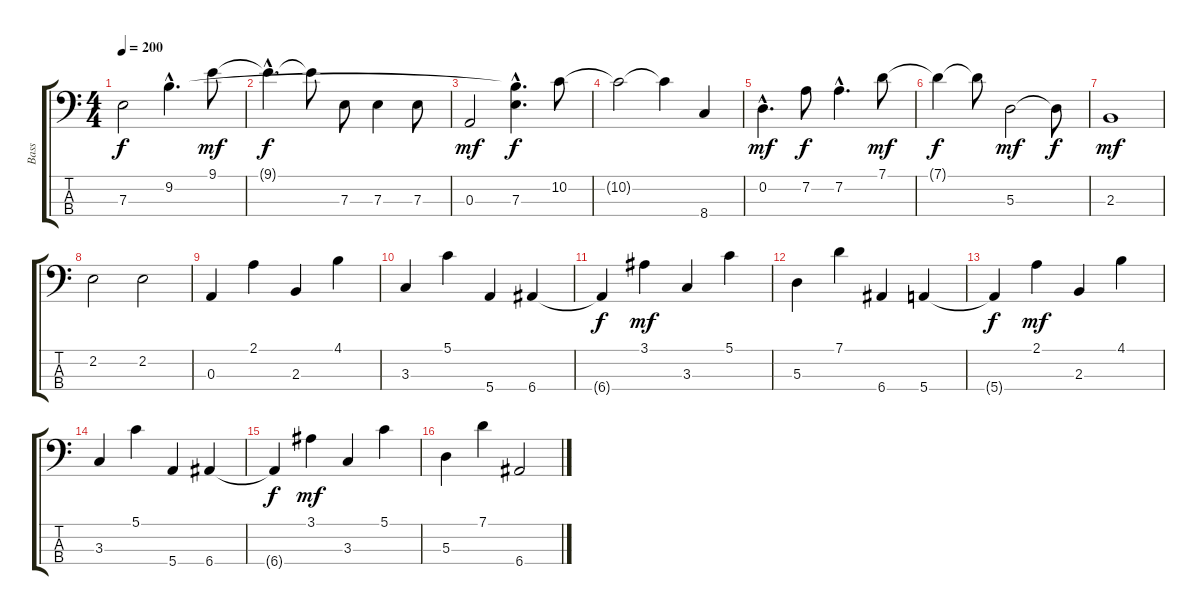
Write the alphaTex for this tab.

\track ("Bass" "Bass") {instrument fretlessbass}
\staff {score tabs}
\tuning (G2 D2 A1 E1) {hide}
\ts (4 4)
\tempo 200
\clef f4
\ks c
7.3{t}.2{dy f} 9.2{hac}.4{d} 9.1.8{dy mf} |
9.1{hac t}.4{d dy f} 9.1{t}.8 7.3.8 7.3.4 7.3.8 |
0.3.2{dy mf} (9.2{hac t} 7.3{hac}).4{d dy f} 10.2.8 |
10.2{t}.2 10.2{t}.4 8.4.4 |
0.2{hac}.4{d dy mf} 7.2.8{dy f} 7.2{hac}.4{d} 7.1.8{dy mf} |
7.1{t}.4{dy f} 7.1{t}.8 5.3.2{dy mf} 5.3{t}.8{dy f} |
2.3.1{dy mf} |
2.2.2 2.2.2 |
0.3.4 2.1.4 2.3.4 4.1.4 |
3.3.4 5.1.4 5.4.4 6.4.4 |
6.4{t}.4{dy f} 3.1.4{dy mf} 3.3.4 5.1.4 |
5.3.4 7.1.4 6.4.4 5.4.4 |
5.4{t}.4{dy f} 2.1.4{dy mf} 2.3.4 4.1.4 |
3.3.4 5.1.4 5.4.4 6.4.4 |
6.4{t}.4{dy f} 3.1.4{dy mf} 3.3.4 5.1.4 |
5.3.4 7.1.4 6.4.2
